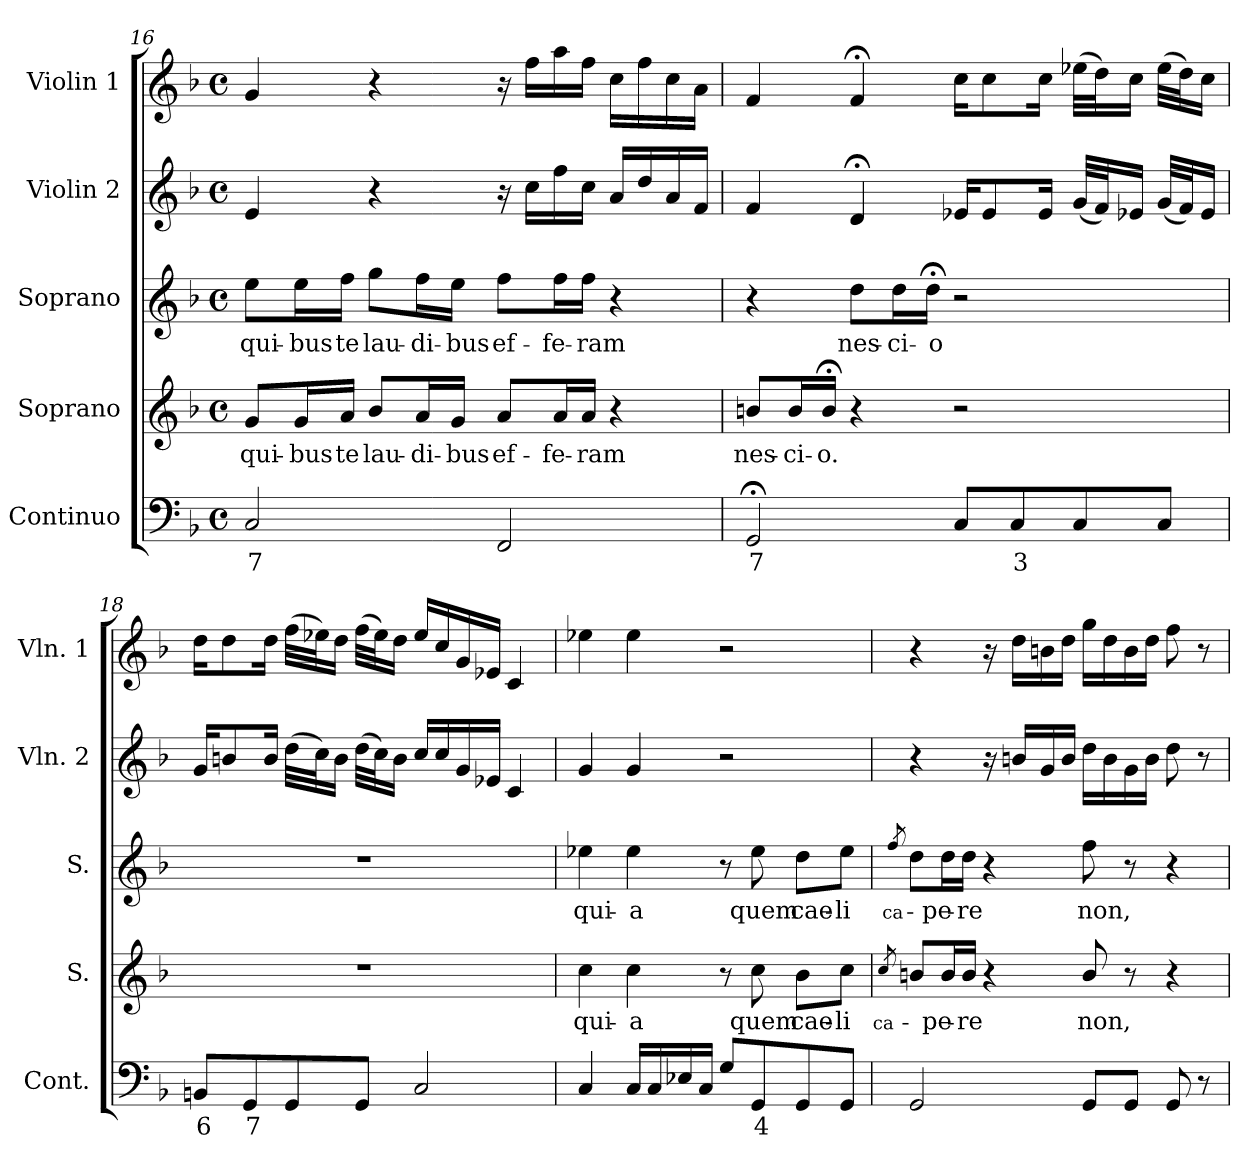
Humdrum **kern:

**kern	**text	**kern	**text	**kern	**text	**kern	**kern
*part5	*part5	*part4	*part4	*part3	*part3	*part2	*part1
*staff5	*staff5	*staff4	*staff4	*staff3	*staff3	*staff2	*staff1
*I"Continuo	*	*I"Soprano	*	*I"Soprano	*	*I"Violin 2	*I"Violin 1
*I'Cont.	*	*I'S.	*	*I'S.	*	*I'Vln. 2	*I'Vln. 1
!!LO:LB:g=z
*clefF4	*	*clefG2	*	*clefG2	*	*clefG2	*clefG2
*k[b-]	*	*k[b-]	*	*k[b-]	*	*k[b-]	*k[b-]
*F:	*	*F:	*	*F:	*	*F:	*F:
*M4/4	*	*M4/4	*	*M4/4	*	*M4/4	*M4/4
*met(c)	*	*met(c)	*	*met(c)	*	*met(c)	*met(c)
=16	=16	=16	=16	=16	=16	=16	=16
!	!LO:LY:b:color=#000000	!	!	!	!	!	!
!	!	!	!LO:LY:b:color=#000000	!	!	!	!
!	!	!	!	!	!LO:LY:b:color=#000000	!	!
2Ci/	7	8gi/L	qui-	8eei\L	qui-	4ei/	4gi/
!	!	!	!LO:LY:b:color=#000000	!	!	!	!
!	!	!	!	!	!LO:LY:b:color=#000000	!	!
.	.	16gi/L	-bus	16eei\L	-bus	.	.
!	!	!	!LO:LY:b:color=#000000	!	!	!	!
!	!	!	!	!	!LO:LY:b:color=#000000	!	!
.	.	16ai/JJ	te	16ffi\JJ	te	.	.
!	!	!	!LO:LY:b:color=#000000	!	!	!	!
!	!	!	!	!	!LO:LY:b:color=#000000	!	!
.	.	8b-i/L	lau-	8ggi\L	lau-	4r	4r
!	!	!	!LO:LY:b:color=#000000	!	!	!	!
!	!	!	!	!	!LO:LY:b:color=#000000	!	!
.	.	16ai/L	-di-	16ffi\L	-di-	.	.
!	!	!	!LO:LY:b:color=#000000	!	!	!	!
!	!	!	!	!	!LO:LY:b:color=#000000	!	!
.	.	16gi/JJ	-bus	16eei\JJ	-bus	.	.
!	!	!	!LO:LY:b:color=#000000	!	!	!	!
!	!	!	!	!	!LO:LY:b:color=#000000	!	!
2FFi/	.	8ai/L	ef-	8ffi\L	ef-	16r	16r
.	.	.	.	.	.	16cci\LL	16ffi\LL
!	!	!	!LO:LY:b:color=#000000	!	!	!	!
!	!	!	!	!	!LO:LY:b:color=#000000	!	!
.	.	16ai/L	-fe-	16ffi\L	-fe-	16ffi\	16aai\
!	!	!	!LO:LY:b:color=#000000	!	!	!	!
!	!	!	!	!	!LO:LY:b:color=#000000	!	!
.	.	16ai/JJ	-ram	16ffi\JJ	-ram	16cci\JJ	16ffi\JJ
.	.	4r	.	4r	.	16ai/LL	16cci\LL
.	.	.	.	.	.	16ddi/	16ffi\
.	.	.	.	.	.	16ai/	16cci\
.	.	.	.	.	.	16fi/JJ	16ai\JJ
=17	=17	=17	=17	=17	=17	=17	=17
!	!LO:LY:b:color=#000000	!	!	!	!	!	!
!	!	!	!LO:LY:b:color=#000000	!	!	!	!
2GG;i/	7	8bni/L	nes-	4r	.	4fi/	4fi/
!	!	!	!LO:LY:b:color=#000000	!	!	!	!
.	.	16bi/L	-ci-	.	.	.	.
!	!	!	!LO:LY:b:color=#000000	!	!	!	!
.	.	16b;i/JJ	-o.	.	.	.	.
!	!	!	!	!	!LO:LY:b:color=#000000	!	!
.	.	4r	.	8ddi\L	nes-	4d;i/	4f;i/
!	!	!	!	!	!LO:LY:b:color=#000000	!	!
.	.	.	.	16ddi\L	-ci-	.	.
!	!	!	!	!	!LO:LY:b:color=#000000	!	!
.	.	.	.	16dd;i\JJ	-o	.	.
8Ci/L	.	2r	.	2r	.	16e-Xi/KL	16cci\KL
.	.	.	.	.	.	8e-i/	8cci\
!	!LO:LY:b:color=#000000	!	!	!	!	!	!
8Ci/	3	.	.	.	.	.	.
.	.	.	.	.	.	16e-i/Jk	16cci\Jk
8Ci/	.	.	.	.	.	(32gi/LLL	(32ee-Xi\LLL
.	.	.	.	.	.	32fi/J)	32ddi\J)
.	.	.	.	.	.	16e-Xi/JJ	16cci\JJ
8Ci/J	.	.	.	.	.	(32gi/LLL	(32ee-i\LLL
.	.	.	.	.	.	32fi/J)	32ddi\J)
.	.	.	.	.	.	16e-i/JJ	16cci\JJ
=18	=18	=18	=18	=18	=18	=18	=18
!	!LO:LY:b:color=#000000	!	!	!	!	!	!
8BBni/L	6	1r	.	1r	.	16gi/KL	16ddi\KL
.	.	.	.	.	.	8bni/	8ddi\
!	!LO:LY:b:color=#000000	!	!	!	!	!	!
8GGi/	7	.	.	.	.	.	.
.	.	.	.	.	.	16bi/Jk	16ddi\Jk
8GGi/	.	.	.	.	.	(32ddi\LLL	(32ffi\LLL
.	.	.	.	.	.	32cci\J)	32ee-Xi\J)
.	.	.	.	.	.	16bi\JJ	16ddi\JJ
8GGi/J	.	.	.	.	.	(32ddi\LLL	(32ffi\LLL
.	.	.	.	.	.	32cci\J)	32ee-i\J)
.	.	.	.	.	.	16bi\JJ	16ddi\JJ
2Ci/	.	.	.	.	.	16cci/LL	16ee-i/LL
.	.	.	.	.	.	16cci/	16cci/
.	.	.	.	.	.	16gi/	16gi/
.	.	.	.	.	.	16e-Xi/JJ	16e-Xi/JJ
.	.	.	.	.	.	4ci/	4ci/
!!LO:LB:g=z
=19	=19	=19	=19	=19	=19	=19	=19
!	!	!	!LO:LY:b:color=#000000	!	!	!	!
!	!	!	!	!	!LO:LY:b:color=#000000	!	!
4Ci/	.	4cci\	qui-	4ee-Xi\	qui-	4gi/	4ee-Xi\
!	!	!	!LO:LY:b:color=#000000	!	!	!	!
!	!	!	!	!	!LO:LY:b:color=#000000	!	!
16Ci/LL	.	4cci\	-a	4ee-i\	-a	4gi/	4ee-i\
16Ci/	.	.	.	.	.	.	.
16E-Xi/	.	.	.	.	.	.	.
16Ci/JJ	.	.	.	.	.	.	.
8Gi/L	.	8r	.	8r	.	2r	2r
!	!LO:LY:b:color=#000000	!	!	!	!	!	!
!	!	!	!LO:LY:b:color=#000000	!	!	!	!
!	!	!	!	!	!LO:LY:b:color=#000000	!	!
8GGi/	4	8cci\	quem	8ee-i\	quem	.	.
!	!	!	!LO:LY:b:color=#000000	!	!	!	!
!	!	!	!	!	!LO:LY:b:color=#000000	!	!
8GGi/	.	8b-i\L	cae-	8ddi\L	cae-	.	.
!	!	!	!LO:LY:b:color=#000000	!	!	!	!
!	!	!	!	!	!LO:LY:b:color=#000000	!	!
8GGi/J	.	8cci\J	-li	8ee-i\J	-li	.	.
=20	=20	=20	=20	=20	=20	=20	=20
!	!	!	!	!	!LO:LY:b:color=#000000	!	!
!	!	!	!LO:LY:b:color=#000000	!	!	!	!
.	.	8qcci/	ca-	8qffi/	ca-	.	.
2GGi/	.	8bni/L	.	8ddi\L	.	4r	4r
!	!	!	!LO:LY:b:color=#000000	!	!	!	!
!	!	!	!	!	!LO:LY:b:color=#000000	!	!
.	.	16bi/L	-pe-	16ddi\L	-pe-	.	.
!	!	!	!LO:LY:b:color=#000000	!	!	!	!
!	!	!	!	!	!LO:LY:b:color=#000000	!	!
.	.	16bi/JJ	-re	16ddi\JJ	-re	.	.
.	.	4r	.	4r	.	16r	16r
.	.	.	.	.	.	16bni/LL	16ddi\LL
.	.	.	.	.	.	16gi/	16bni\
.	.	.	.	.	.	16bi/JJ	16ddi\JJ
!	!	!	!LO:LY:b:color=#000000	!	!	!	!
!	!	!	!	!	!LO:LY:b:color=#000000	!	!
8GGi/L	.	8bi/	non,	8ffi\	non,	16ddi\LL	16ggi\LL
.	.	.	.	.	.	16bi\	16ddi\
8GGi/J	.	8r	.	8r	.	16gi\	16bi\
.	.	.	.	.	.	16bi\JJ	16ddi\JJ
8GGi/	.	4r	.	4r	.	8ddi\	8ffi\
8r	.	.	.	.	.	8r	8r
=	=	=	=	=	=	=	=
*-	*-	*-	*-	*-	*-	*-	*-
